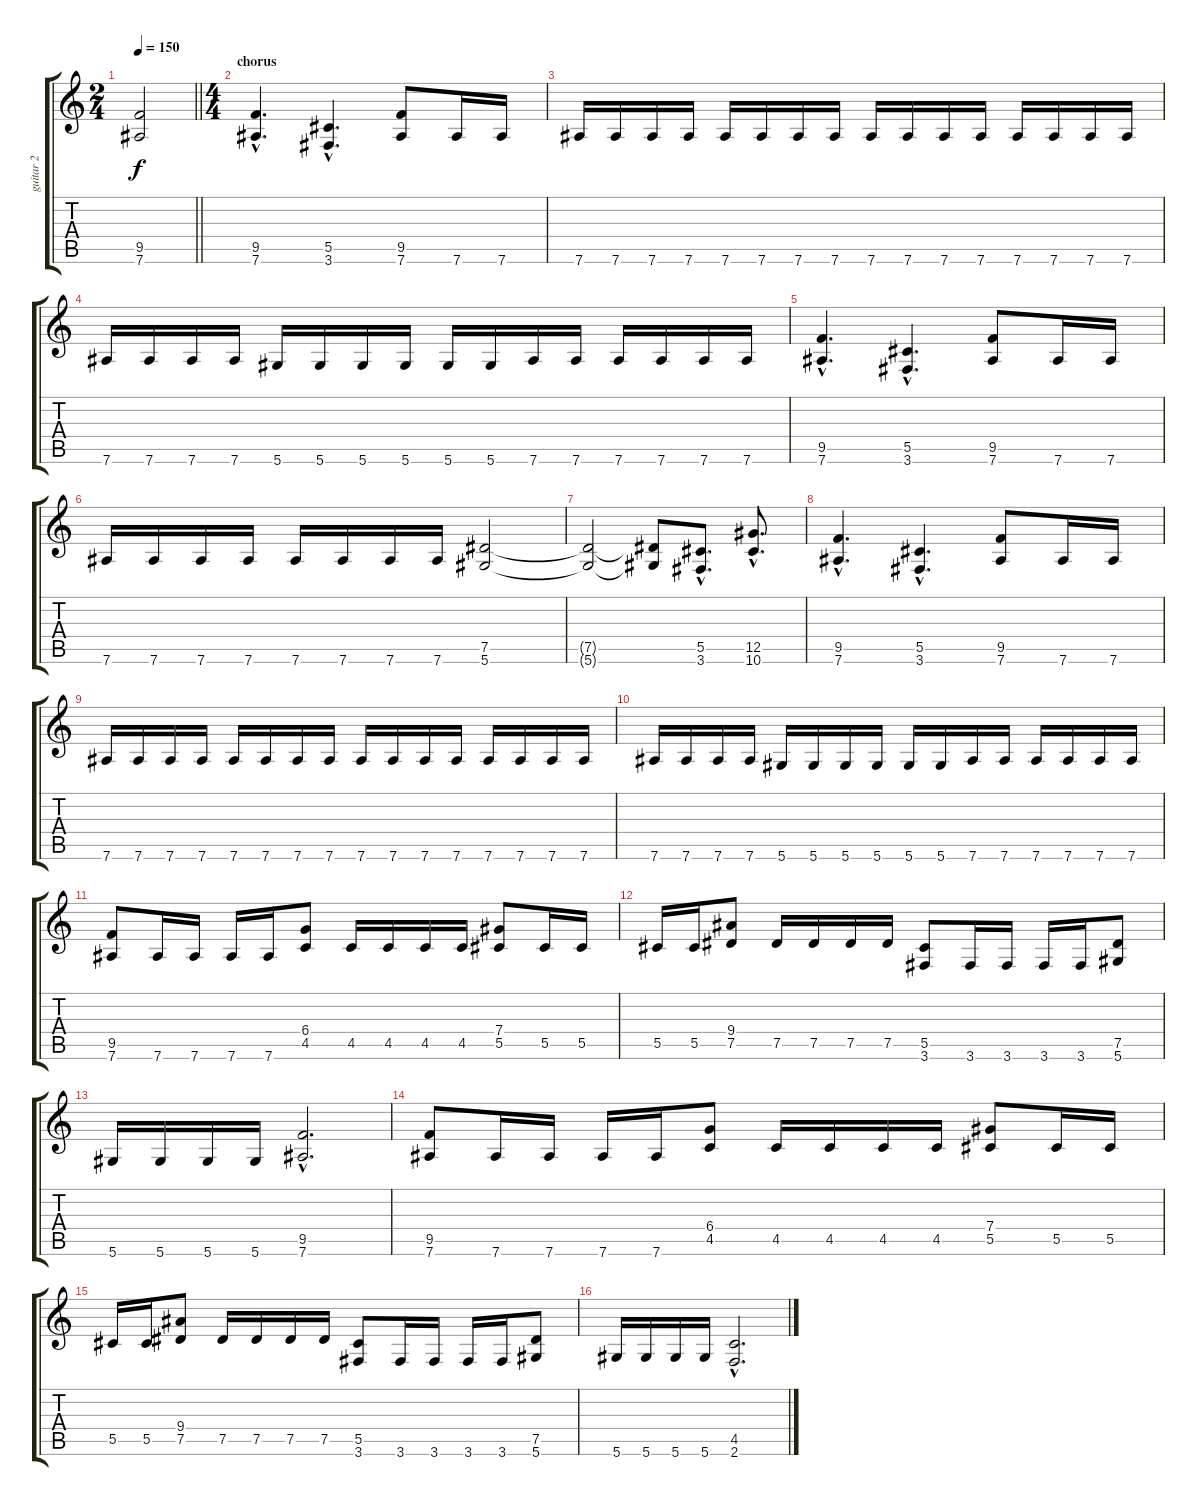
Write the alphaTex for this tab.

\track ("guitar 2" "guitar 2") {instrument distortionguitar}
\staff {score tabs}
\tuning (Eb4 Bb3 Gb3 Db3 Ab2 Eb2) {hide}
\ts (2 4)
\tempo 150
\clef g2
\barLineRight lightlight
\ks c
(9.5{t} 7.6{t}).2{dy f} |
\ts (4 4)
\section ("" "chorus")
(9.5{hac} 7.6{hac}).4{d} (5.5{hac} 3.6{hac}).4{d} (9.5 7.6).8 7.6.16 7.6.16 |
7.6.16 7.6.16 7.6.16 7.6.16 7.6.16 7.6.16 7.6.16 7.6.16 7.6.16 7.6.16 7.6.16 7.6.16 7.6.16 7.6.16 7.6.16 7.6.16 |
7.6.16 7.6.16 7.6.16 7.6.16 5.6.16 5.6.16 5.6.16 5.6.16 5.6.16 5.6.16 7.6.16 7.6.16 7.6.16 7.6.16 7.6.16 7.6.16 |
(9.5{hac} 7.6{hac}).4{d} (5.5{hac} 3.6{hac}).4{d} (9.5 7.6).8 7.6.16 7.6.16 |
7.6.16 7.6.16 7.6.16 7.6.16 7.6.16 7.6.16 7.6.16 7.6.16 (7.5 5.6).2 |
(7.5{t} 5.6{t}).2 (7.5{t} 5.6{t}).8 (5.5{hac} 3.6{hac}).8{d} (12.5{hac} 10.6{hac}).8{d} |
(9.5{hac} 7.6{hac}).4{d} (5.5{hac} 3.6{hac}).4{d} (9.5 7.6).8 7.6.16 7.6.16 |
7.6.16 7.6.16 7.6.16 7.6.16 7.6.16 7.6.16 7.6.16 7.6.16 7.6.16 7.6.16 7.6.16 7.6.16 7.6.16 7.6.16 7.6.16 7.6.16 |
7.6.16 7.6.16 7.6.16 7.6.16 5.6.16 5.6.16 5.6.16 5.6.16 5.6.16 5.6.16 7.6.16 7.6.16 7.6.16 7.6.16 7.6.16 7.6.16 |
(9.5 7.6).8 7.6.16 7.6.16 7.6.16 7.6.16 (6.4 4.5).8 4.5.16 4.5.16 4.5.16 4.5.16 (7.4 5.5).8 5.5.16 5.5.16 |
5.5.16 5.5.16 (9.4 7.5).8 7.5.16 7.5.16 7.5.16 7.5.16 (5.5 3.6).8 3.6.16 3.6.16 3.6.16 3.6.16 (7.5 5.6).8 |
5.6.16 5.6.16 5.6.16 5.6.16 (9.5{hac} 7.6{hac}).2{d} |
(9.5 7.6).8 7.6.16 7.6.16 7.6.16 7.6.16 (6.4 4.5).8 4.5.16 4.5.16 4.5.16 4.5.16 (7.4 5.5).8 5.5.16 5.5.16 |
5.5.16 5.5.16 (9.4 7.5).8 7.5.16 7.5.16 7.5.16 7.5.16 (5.5 3.6).8 3.6.16 3.6.16 3.6.16 3.6.16 (7.5 5.6).8 |
5.6.16 5.6.16 5.6.16 5.6.16 (4.5{hac} 2.6{hac}).2{d}
